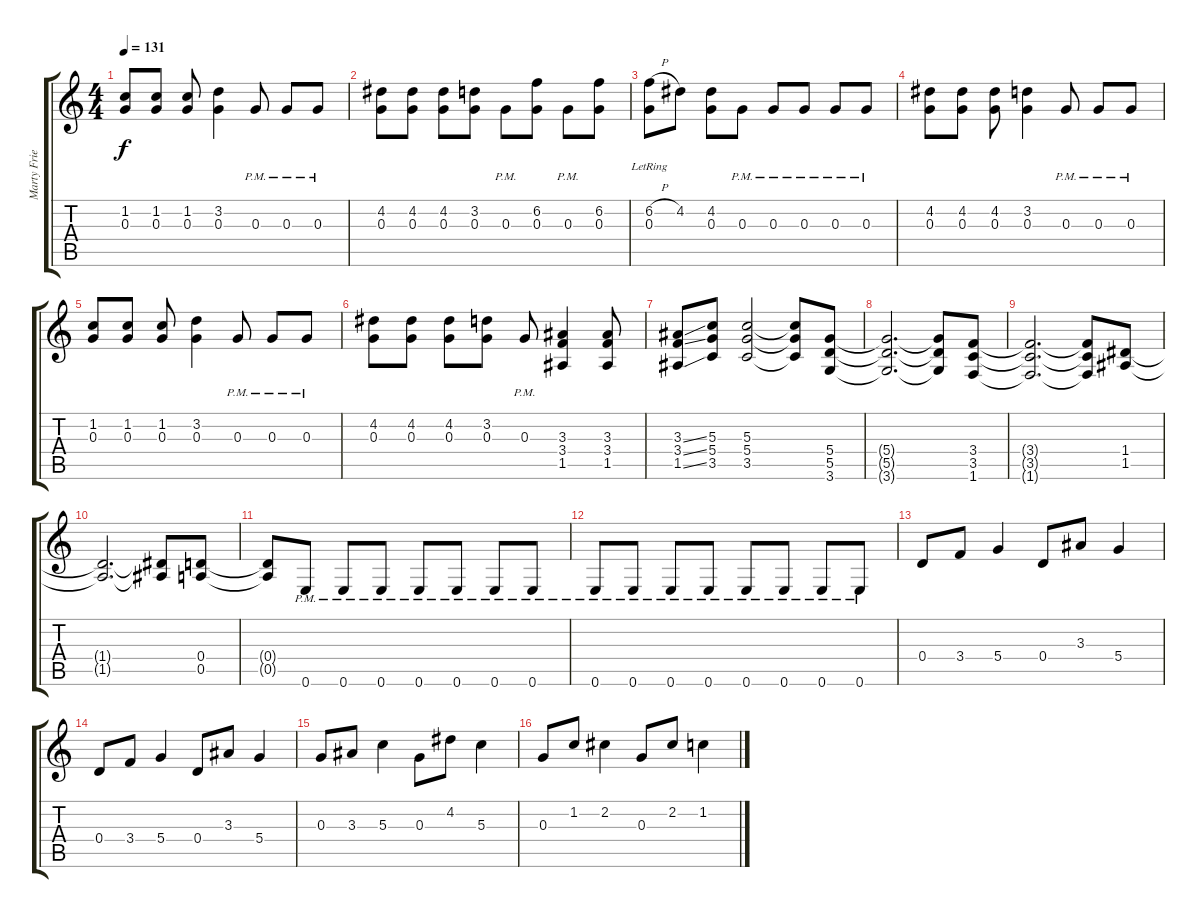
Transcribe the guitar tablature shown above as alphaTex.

\track ("Marty Friedman" "Marty Frie") {instrument distortionguitar}
\staff {score tabs}
\tuning (E4 B3 G3 D3 A2 E2) {hide}
\ts (4 4)
\tempo 131
\clef g2
\ks c
(1.2 0.3).8{dy f} (1.2 0.3).8 (1.2 0.3).8 (3.2 0.3).4 0.3{pm}.8 0.3{pm}.8 0.3{pm}.8 |
(4.2 0.3).8 (4.2 0.3).8 (4.2 0.3).8 (3.2 0.3).8 0.3{pm}.8 (6.2 0.3).8 0.3{pm}.8 (6.2 0.3).8 |
(6.2{h} 0.3{lr}).8 4.2.8 (4.2 0.3).8 0.3{pm}.8 0.3{pm}.8 0.3{pm}.8 0.3{pm}.8 0.3{pm}.8 |
(4.2 0.3).8 (4.2 0.3).8 (4.2 0.3).8 (3.2 0.3).4 0.3{pm}.8 0.3{pm}.8 0.3{pm}.8 |
(1.2 0.3).8 (1.2 0.3).8 (1.2 0.3).8 (3.2 0.3).4 0.3{pm}.8 0.3{pm}.8 0.3{pm}.8 |
(4.2 0.3).8 (4.2 0.3).8 (4.2 0.3).8 (3.2 0.3).8 0.3{pm}.8 (3.3 3.4 1.5).4 (3.3 3.4 1.5).8 |
(3.3{ss} 3.4{ss} 1.5{ss}).8 (5.3 5.4 3.5).8 (5.3 5.4 3.5).2 (5.3{t} 5.4{t} 3.5{t}).8 (5.4 5.5 3.6).8 |
(5.4{t} 5.5{t} 3.6{t}).2{d} (5.4{t} 5.5{t} 3.6{t}).8 (3.4 3.5 1.6).8 |
(3.4{t} 3.5{t} 1.6{t}).2{d} (3.4{t} 3.5{t} 1.6{t}).8 (1.4 1.5).8 |
(1.4{t} 1.5{t}).2{d} (1.4{t} 1.5{t}).8 (0.4 0.5).8 |
(0.4{t} 0.5{t}).8 0.6{pm}.8 0.6{pm}.8 0.6{pm}.8 0.6{pm}.8 0.6{pm}.8 0.6{pm}.8 0.6{pm}.8 |
0.6{pm}.8 0.6{pm}.8 0.6{pm}.8 0.6{pm}.8 0.6{pm}.8 0.6{pm}.8 0.6{pm}.8 0.6{pm}.8 |
0.4.8 3.4.8 5.4.4 0.4.8 3.3.8 5.4.4 |
0.4.8 3.4.8 5.4.4 0.4.8 3.3.8 5.4.4 |
0.3.8 3.3.8 5.3.4 0.3.8 4.2.8 5.3.4 |
0.3.8 1.2.8 2.2.4 0.3.8 2.2.8 1.2.4
